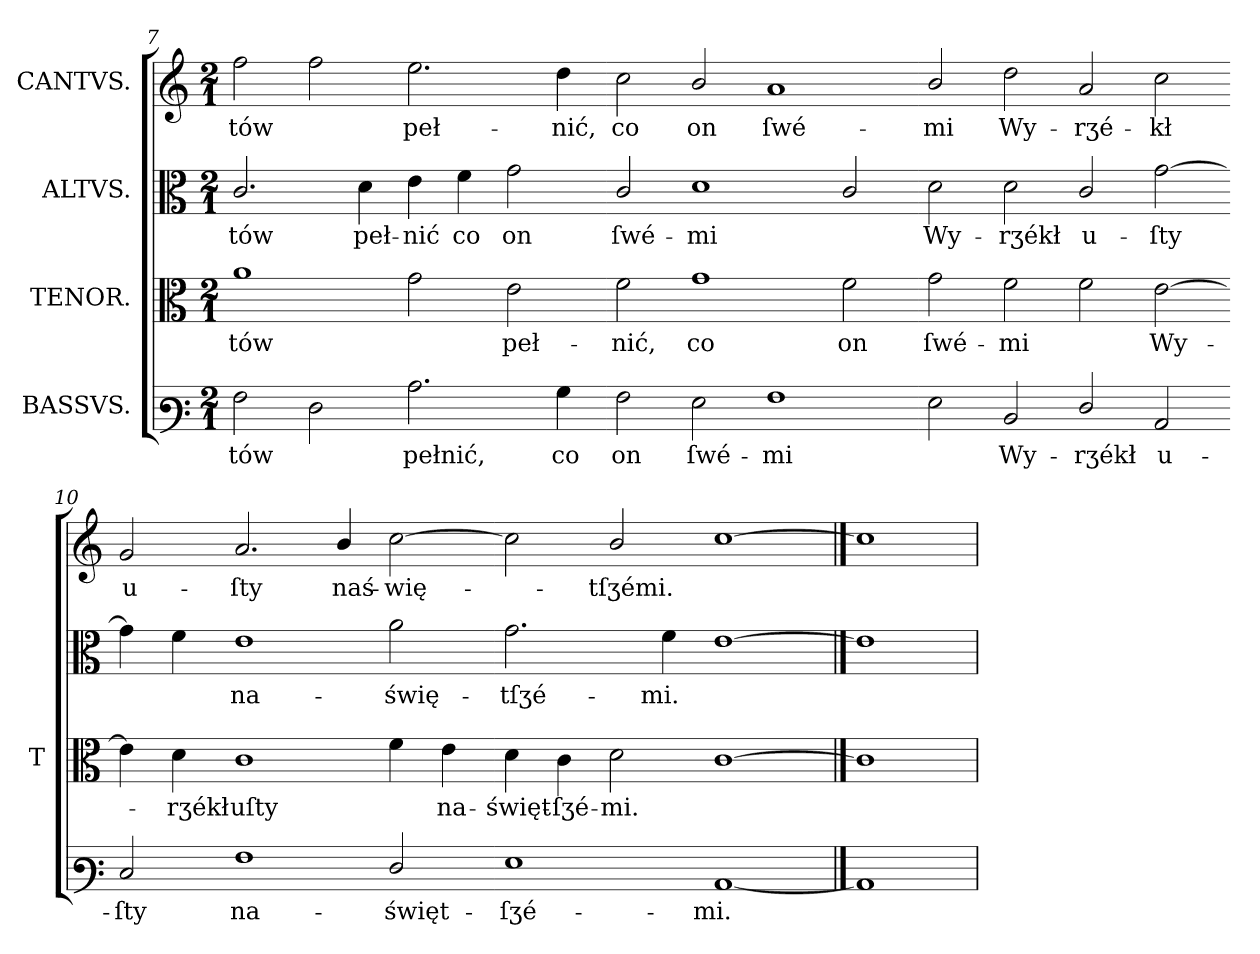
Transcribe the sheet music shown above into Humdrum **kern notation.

**kern	**text	**kern	**text	**kern	**text	**kern	**text
*part4	*part4	*part3	*part3	*part2	*part2	*part1	*part1
*staff4	*staff4	*staff3	*staff3	*staff2	*staff2	*staff1	*staff1
*I"BASSVS.	*	*I"TENOR.	*	*I"ALTVS.	*	*I"CANTVS.	*
*	*	*I'T	*	*	*	*	*
*clefF3	*	*clefC3	*	*clefC3	*	*clefG2	*
*k[]	*	*k[]	*	*k[]	*	*k[]	*
*M2/1	*	*M2/1	*	*M2/1	*	*M2/1	*
=7	=7	=7	=7	=7	=7	=7	=7
2A\	-tów	1a\	-tów	2.c/	-tów	2ff\	-tów
2F\	.	.	.	.	.	2ff\	.
.	.	.	.	4d\	peł-	.	.
2.c\	pełnić,	2g\	.	4e\	-nić	2.ee\	peł-
.	.	.	.	4f\	co	.	.
.	.	2e\	peł-	2g\	on	.	.
4B\	co	.	.	.	.	4dd\	-nić,
=8-	=8-	=8-	=8-	=8-	=8-	=8-	=8-
2A\	on	2f\	-nić,	2c/	ſwé-	2cc\	co
2G\	ſwé-	1g\	co	1d\	-mi	2b/	on
1A\	-mi	.	.	.	.	1a/	ſwé-
.	.	2f\	on	2c/	.	.	.
=9-	=9-	=9-	=9-	=9-	=9-	=9-	=9-
2G\	.	2g\	ſwé-	2d\	Wy-	2b/	-mi
2D/	Wy-	2f\	-mi	2d\	-rʒékł	2dd\	Wy-
2F/	-rʒékł	2f\	.	2c/	u-	2a/	-rʒé-
2C/	u-	[2e\	Wy-	[2g\	-ſty	2cc\	-kł
=10-	=10-	=10-	=10-	=10-	=10-	=10-	=10-
2E/	-ſty	4e\]	.	4g\]	.	2g/	u-
.	.	4d\	-rʒékł	4f\	.	.	.
1A\	na-	1c\	uſty	1e\	na-	2.a/	-ſty
.	.	.	.	.	.	4b/	naś-
2F/	-święt-	4f\	.	2a\	-świę-	[2cc\	-wię-
.	.	4e\	na-	.	.	.	.
=11-	=11-	=11-	=11-	=11-	=11-	=11-	=11-
1G\	-ſʒé-	4d\	-święt-	2.g\	-tſʒé-	2cc\]	.
.	.	4c\	-ſʒé-	.	.	.	.
.	.	2d\	-mi.	.	.	2b/	-tſʒémi.
.	.	.	.	4f\	-mi.	.	.
[1C/	-mi.	[1c\	.	[1e\	.	[1cc\	.
==12	==12	==12	==12	==12	==12	==12	==12
1C/]	.	1c\]	.	1e\]	.	1cc\]	.
=	=	=	=	=	=	=	=
*-	*-	*-	*-	*-	*-	*-	*-
